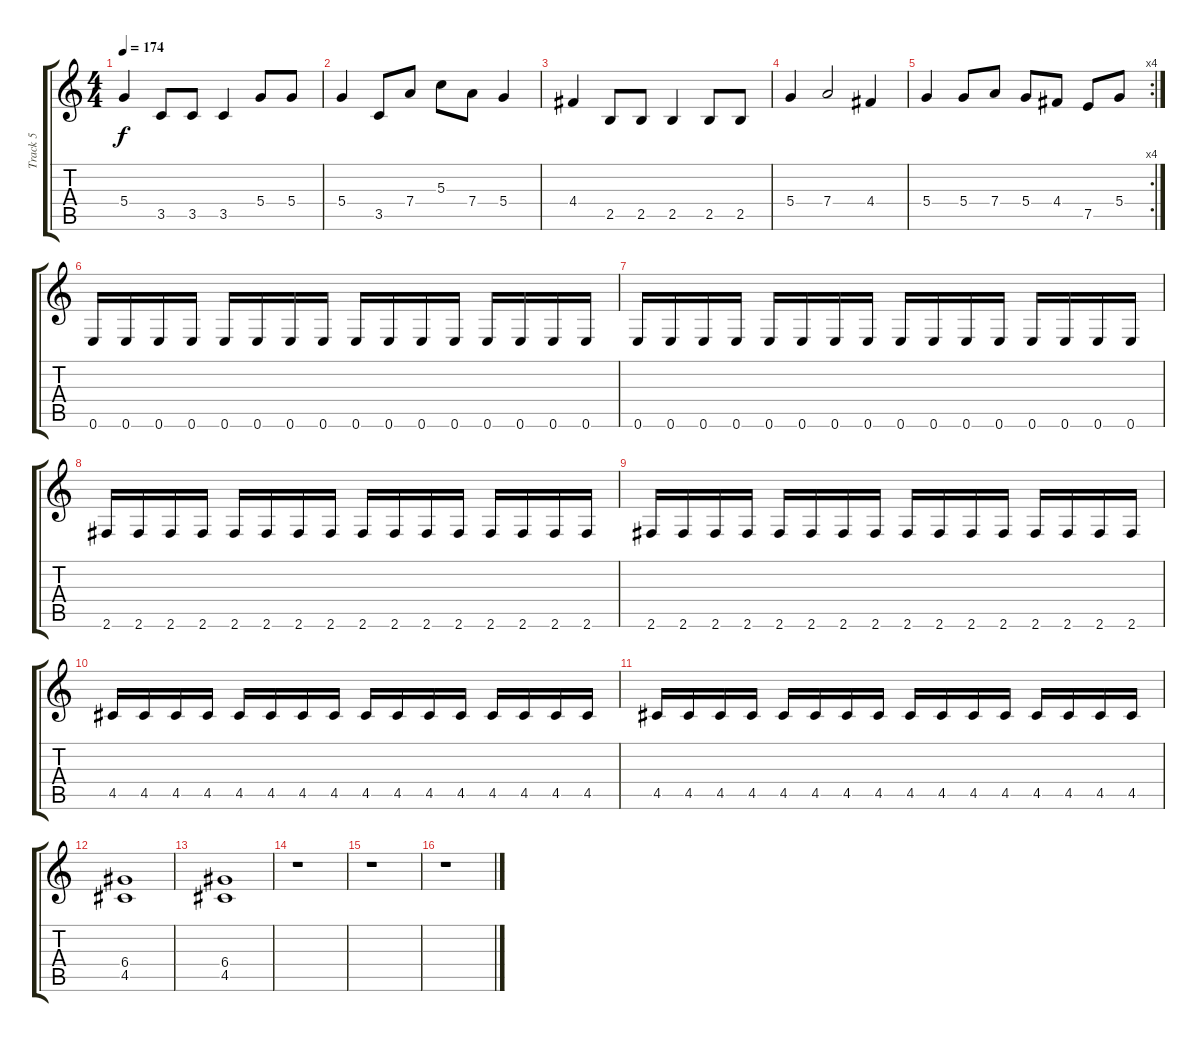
\track ("Track 5" "Track 5") {instrument distortionguitar}
\staff {score tabs}
\tuning (E4 B3 G3 D3 A2 E2) {hide}
\ts (4 4)
\tempo 174
\clef g2
\ks c
5.4.4{dy f} 3.5.8 3.5.8 3.5.4 5.4.8 5.4.8 |
5.4.4 3.5.8 7.4.8 5.3.8 7.4.8 5.4.4 |
4.4.4 2.5.8 2.5.8 2.5.4 2.5.8 2.5.8 |
5.4.4 7.4.2 4.4.4 |
\rc 4
5.4.4 5.4.8 7.4.8 5.4.8 4.4.8 7.5.8 5.4.8 |
0.6.16 0.6.16 0.6.16 0.6.16 0.6.16 0.6.16 0.6.16 0.6.16 0.6.16 0.6.16 0.6.16 0.6.16 0.6.16 0.6.16 0.6.16 0.6.16 |
0.6.16 0.6.16 0.6.16 0.6.16 0.6.16 0.6.16 0.6.16 0.6.16 0.6.16 0.6.16 0.6.16 0.6.16 0.6.16 0.6.16 0.6.16 0.6.16 |
2.6.16 2.6.16 2.6.16 2.6.16 2.6.16 2.6.16 2.6.16 2.6.16 2.6.16 2.6.16 2.6.16 2.6.16 2.6.16 2.6.16 2.6.16 2.6.16 |
2.6.16 2.6.16 2.6.16 2.6.16 2.6.16 2.6.16 2.6.16 2.6.16 2.6.16 2.6.16 2.6.16 2.6.16 2.6.16 2.6.16 2.6.16 2.6.16 |
4.5.16 4.5.16 4.5.16 4.5.16 4.5.16 4.5.16 4.5.16 4.5.16 4.5.16 4.5.16 4.5.16 4.5.16 4.5.16 4.5.16 4.5.16 4.5.16 |
4.5.16 4.5.16 4.5.16 4.5.16 4.5.16 4.5.16 4.5.16 4.5.16 4.5.16 4.5.16 4.5.16 4.5.16 4.5.16 4.5.16 4.5.16 4.5.16 |
(6.4 4.5).1 |
(6.4 4.5).1 |
r.1 |
r.1 |
r.1
